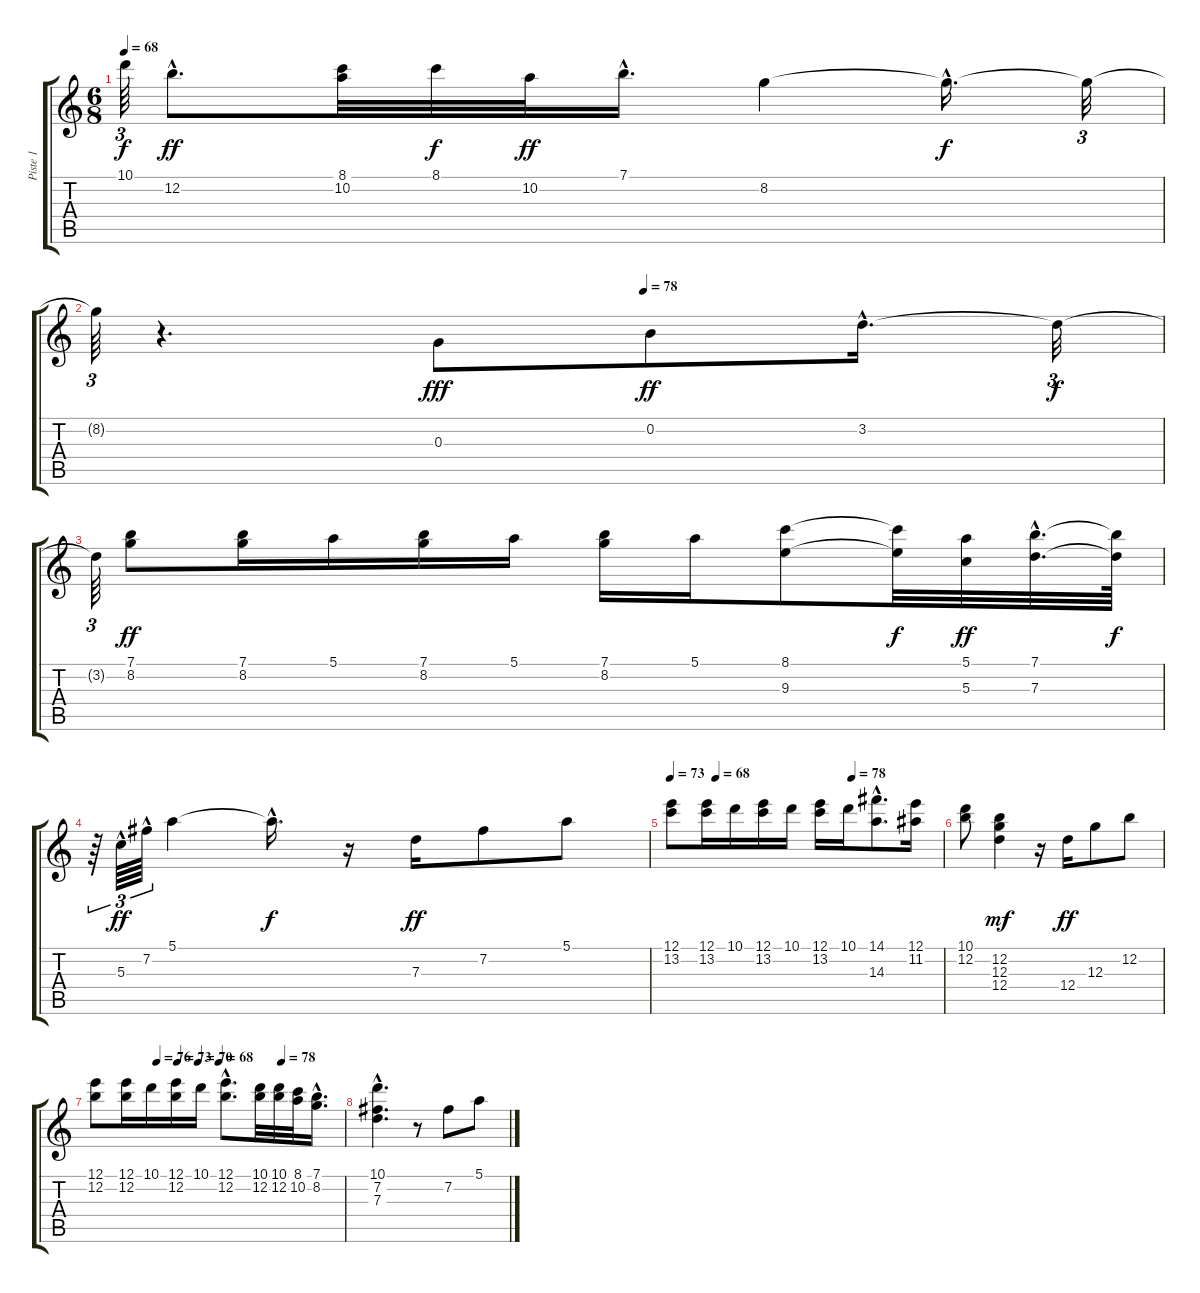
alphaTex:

\track ("Piste 1" "Piste 1") {instrument acousticguitarnylon}
\staff {score tabs}
\tuning (E4 B3 G3 D3 A2 E2) {hide}
\ts (6 8)
\tempo 68
\clef g2
\ks c
10.1{t}.64{tu (3 2) dy f} 12.2{hac}.8{d dy ff} (8.1 10.2).32 8.1.32{dy f} 10.2.32{dy ff} 7.1{hac}.16{d} 8.2.4 8.2{hac t}.16{d dy f} 8.2{t}.32{tu (3 2)} |
\tempo (78 0.5138888888888888)
8.2{t}.64{tu (3 2)} r.4{d} 0.3.8{dy fff} 0.2.8{dy ff} 3.2{hac}.16{d} 3.2{t}.32{tu (3 2) dy f} |
3.2{t}.64{tu (3 2)} (7.1 8.2).8{dy ff} (7.1 8.2).16 5.1.16 (7.1 8.2).16 5.1.16 (7.1 8.2).16 5.1.16 (8.1 9.3).8 (8.1{t} 9.3{t}).32{dy f} (5.1 5.3).32{dy ff} (7.1{hac} 7.3{hac}).32{d} (7.1{t} 7.3{t}).64{dy f} |
r.64{tu (3 2)} 5.3{hac}.64{tu (3 2) dy ff} 7.2{hac}.64{tu (3 2)} 5.1.4 5.1{hac t}.16{d dy f} r.16 7.3.16{dy ff} 7.2.8 5.1.8 |
\tempo 73
\tempo (68 0.16666666666666666)
\tempo (78 0.6666666666666666)
(12.1 13.2).8 (12.1 13.2).16 10.1.16 (12.1 13.2).16 10.1.16 (12.1 13.2).16 10.1.16 (14.1{hac} 14.3{hac}).8{d} (12.1 11.2).16 |
(10.1 12.2).8 (12.2 12.3 12.4).4{dy mf} r.16 12.4.16{dy ff} 12.3.8 12.2.8 |
\tempo (76 0.25)
\tempo (73 0.3333333333333333)
\tempo (70 0.4166666666666667)
\tempo (68 0.5)
\tempo (78 0.75)
(12.1 12.2).8 (12.1 12.2).16 10.1.16 (12.1 12.2).16 10.1.16 (12.1{hac} 12.2{hac}).8{d} (10.1 12.2).32 (10.1 12.2).32 (8.1 10.2).32 (7.1{hac} 8.2{hac}).16{d} |
(10.1{hac} 7.2{hac} 7.3{hac}).4{d} r.8 7.2.8 5.1.8
